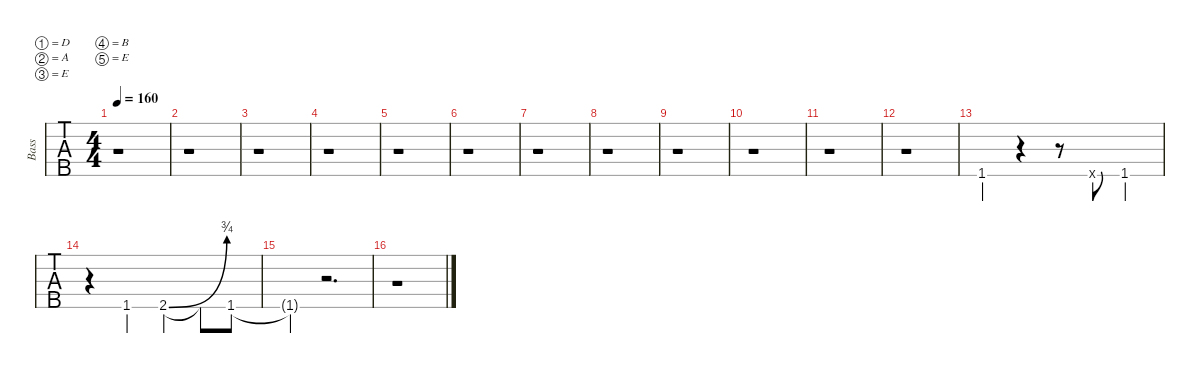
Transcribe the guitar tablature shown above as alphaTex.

\defaultSystemsLayout 4
\hideDynamics
\bracketExtendMode groupsimilarinstruments
\multiBarRest
\otherSystemsTrackNameOrientation horizontal
\track ("Bass" "Bass") {instrument electricbassfinger}
\staff {tabs}
\tuning (D2 A1 E1 B0 E0)
\ts (4 4)
\tempo 160
\clef f4
\ks c
r.1{dy mf} |
r.1 |
r.1 |
r.1 |
r.1 |
r.1 |
r.1 |
r.1 |
r.1 |
r.1 |
r.1 |
r.1 |
1.5.4 r.4 r.8 0.5{x}.8 1.5.4 |
r.4 1.5.4 2.5{be (bend 0 0 48 3) acc #}.4 2.5{t}.8 1.5.8 |
1.5{t}.4 r.2{d} |
r.1
